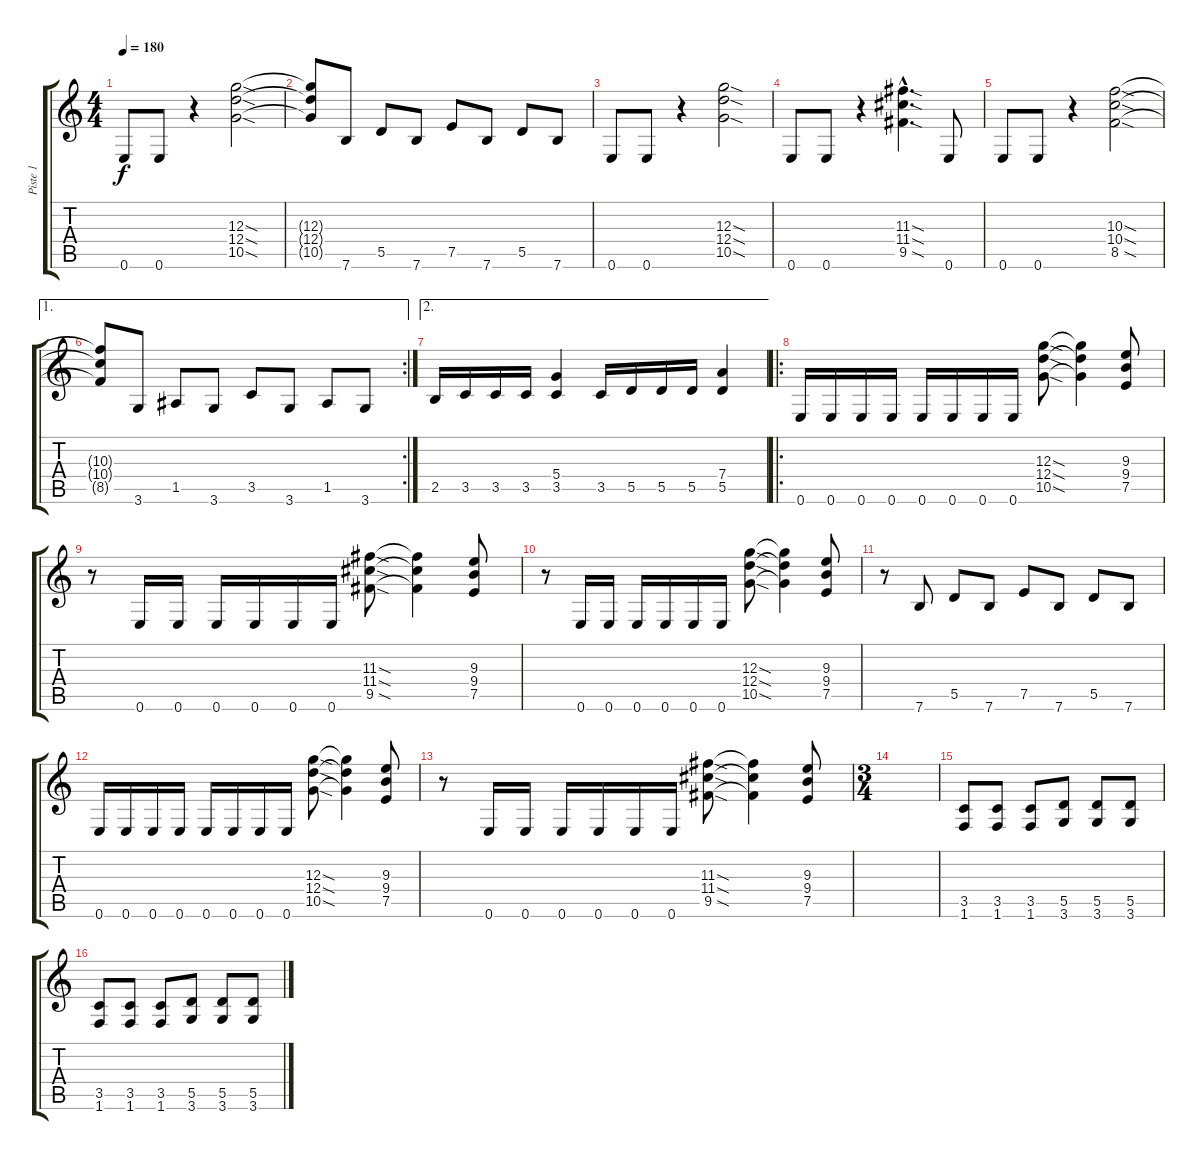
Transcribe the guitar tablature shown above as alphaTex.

\track ("Piste 1" "Piste 1") {instrument overdrivenguitar}
\staff {score tabs}
\tuning (E4 B3 G3 D3 A2 E2) {hide}
\ts (4 4)
\tempo 180
\clef g2
\ks c
0.6.8{dy f} 0.6.8 r.4 (12.3{sod} 12.4{sod} 10.5{sod}).2 |
(12.3{t} 12.4{t} 10.5{t}).8 7.6.8 5.5.8 7.6.8 7.5.8 7.6.8 5.5.8 7.6.8 |
0.6.8 0.6.8 r.4 (12.3{sod} 12.4{sod} 10.5{sod}).2 |
0.6.8 0.6.8 r.4 (11.3{sod hac} 11.4{sod hac} 9.5{sod hac}).4{d} 0.6.8 |
0.6.8 0.6.8 r.4 (10.3{sod} 10.4{sod} 8.5{sod}).2 |
\ae 1
\rc 2
(10.3{t} 10.4{t} 8.5{t}).8 3.6.8 1.5.8 3.6.8 3.5.8 3.6.8 1.5.8 3.6.8 |
\ae 2
2.5.16 3.5.16 3.5.16 3.5.16 (5.4 3.5).4 3.5.16 5.5.16 5.5.16 5.5.16 (7.4 5.5).4 |
\ro
0.6.16 0.6.16 0.6.16 0.6.16 0.6.16 0.6.16 0.6.16 0.6.16 (12.3{sod} 12.4{sod} 10.5{sod}).8 (12.3{t} 12.4{t} 10.5{t}).4 (9.3 9.4 7.5).8 |
r.8 0.6.16 0.6.16 0.6.16 0.6.16 0.6.16 0.6.16 (11.3{sod} 11.4{sod} 9.5{sod}).8 (11.3{t} 11.4{t} 9.5{t}).4 (9.3 9.4 7.5).8 |
r.8 0.6.16 0.6.16 0.6.16 0.6.16 0.6.16 0.6.16 (12.3{sod} 12.4{sod} 10.5{sod}).8 (12.3{t} 12.4{t} 10.5{t}).4 (9.3 9.4 7.5).8 |
r.8 7.6.8 5.5.8 7.6.8 7.5.8 7.6.8 5.5.8 7.6.8 |
0.6.16 0.6.16 0.6.16 0.6.16 0.6.16 0.6.16 0.6.16 0.6.16 (12.3{sod} 12.4{sod} 10.5{sod}).8 (12.3{t} 12.4{t} 10.5{t}).4 (9.3 9.4 7.5).8 |
r.8 0.6.16 0.6.16 0.6.16 0.6.16 0.6.16 0.6.16 (11.3{sod} 11.4{sod} 9.5{sod}).8 (11.3{t} 11.4{t} 9.5{t}).4 (9.3 9.4 7.5).8 |
\ts (3 4)
|
(3.5 1.6).8 (3.5 1.6).8 (3.5 1.6).8 (5.5 3.6).8 (5.5 3.6).8 (5.5 3.6).8 |
(3.5 1.6).8 (3.5 1.6).8 (3.5 1.6).8 (5.5 3.6).8 (5.5 3.6).8 (5.5 3.6).8
